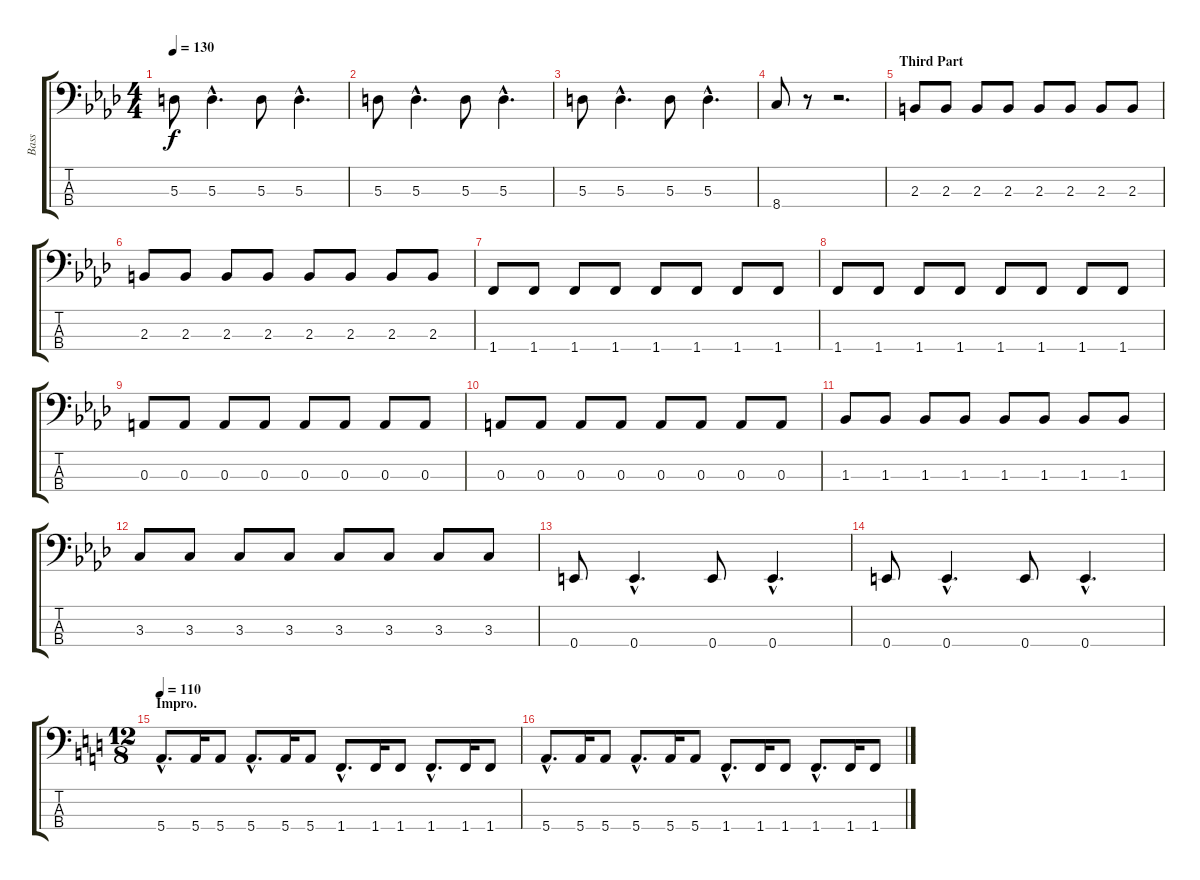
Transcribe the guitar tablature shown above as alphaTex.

\track ("Bass" "Bass") {instrument electricbasspick}
\staff {score tabs}
\tuning (G2 D2 A1 E1) {hide}
\ts (4 4)
\tempo 130
\clef f4
\ks ab
5.3.8{dy f} 5.3{hac}.4{d} 5.3.8 5.3{hac}.4{d} |
5.3.8 5.3{hac}.4{d} 5.3.8 5.3{hac}.4{d} |
5.3.8 5.3{hac}.4{d} 5.3.8 5.3{hac}.4{d} |
8.4.8 r.8 r.2{d} |
\section ("" "Third Part")
2.3.8 2.3.8 2.3.8 2.3.8 2.3.8 2.3.8 2.3.8 2.3.8 |
2.3.8 2.3.8 2.3.8 2.3.8 2.3.8 2.3.8 2.3.8 2.3.8 |
1.4.8 1.4.8 1.4.8 1.4.8 1.4.8 1.4.8 1.4.8 1.4.8 |
1.4.8 1.4.8 1.4.8 1.4.8 1.4.8 1.4.8 1.4.8 1.4.8 |
0.3.8 0.3.8 0.3.8 0.3.8 0.3.8 0.3.8 0.3.8 0.3.8 |
0.3.8 0.3.8 0.3.8 0.3.8 0.3.8 0.3.8 0.3.8 0.3.8 |
1.3.8 1.3.8 1.3.8 1.3.8 1.3.8 1.3.8 1.3.8 1.3.8 |
3.3.8 3.3.8 3.3.8 3.3.8 3.3.8 3.3.8 3.3.8 3.3.8 |
0.4.8 0.4{hac}.4{d} 0.4.8 0.4{hac}.4{d} |
0.4.8 0.4{hac}.4{d} 0.4.8 0.4{hac}.4{d} |
\ts (12 8)
\section ("" "Impro.")
\tempo 110
\ks c
5.4{hac}.8{d} 5.4.16 5.4.8 5.4{hac}.8{d} 5.4.16 5.4.8 1.4{hac}.8{d} 1.4.16 1.4.8 1.4{hac}.8{d} 1.4.16 1.4.8 |
5.4{hac}.8{d} 5.4.16 5.4.8 5.4{hac}.8{d} 5.4.16 5.4.8 1.4{hac}.8{d} 1.4.16 1.4.8 1.4{hac}.8{d} 1.4.16 1.4.8
